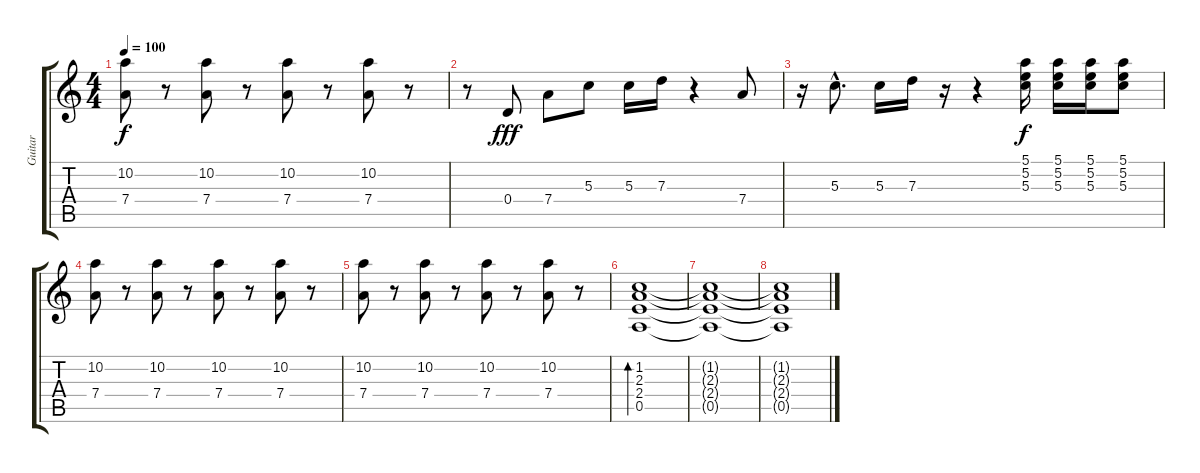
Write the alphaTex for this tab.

\track ("Guitar" "Guitar") {instrument acousticguitarnylon}
\staff {score tabs}
\tuning (E4 B3 G3 D3 A2 E2) {hide}
\ts (4 4)
\tempo 100
\clef g2
\ks c
(10.2 7.4).8{dy f} r.8 (10.2 7.4).8 r.8 (10.2 7.4).8 r.8 (10.2 7.4).8 r.8 |
r.8 0.4.8{dy fff} 7.4.8 5.3.8 5.3.16 7.3.16 r.4 7.4.8 |
r.16 5.3{hac}.8{d} 5.3.16 7.3.16 r.16 r.4 (5.1 5.2 5.3).16{dy f} (5.1 5.2 5.3).16 (5.1 5.2 5.3).16 (5.1 5.2 5.3).8 |
(10.2 7.4).8 r.8 (10.2 7.4).8 r.8 (10.2 7.4).8 r.8 (10.2 7.4).8 r.8 |
(10.2 7.4).8 r.8 (10.2 7.4).8 r.8 (10.2 7.4).8 r.8 (10.2 7.4).8 r.8 |
(1.2 2.3 2.4 0.5).1{bd 480} |
(1.2{t} 2.3{t} 2.4{t} 0.5{t}).1 |
(1.2{t} 2.3{t} 2.4{t} 0.5{t}).1
